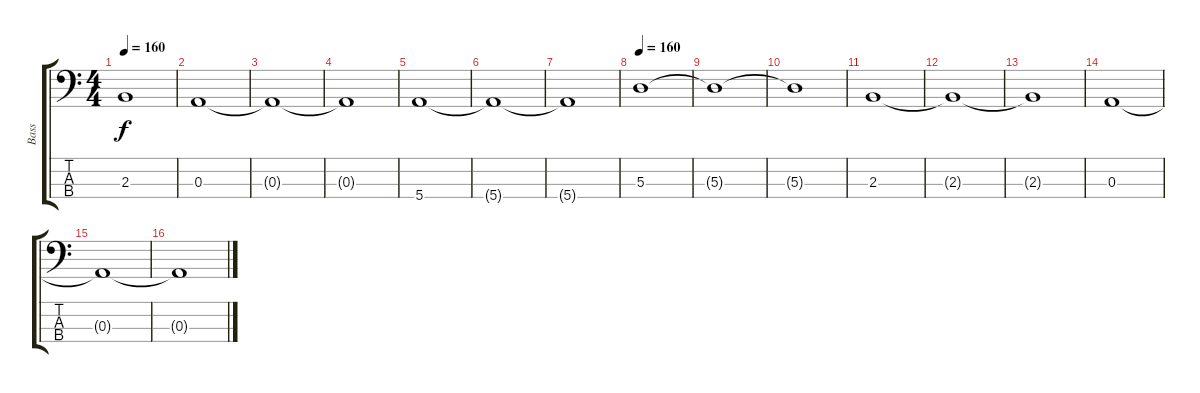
\track ("Bass" "Bass") {instrument electricbassfinger}
\staff {score tabs}
\tuning (G2 D2 A1 E1) {hide}
\ts (4 4)
\tempo 160
\clef f4
\ks c
2.3{t}.1{dy f} |
0.3.1 |
0.3{t}.1 |
0.3{t}.1 |
5.4.1 |
5.4{t}.1 |
5.4{t}.1 |
\tempo 160
5.3.1 |
5.3{t}.1 |
5.3{t}.1 |
2.3.1 |
2.3{t}.1 |
2.3{t}.1 |
0.3.1 |
0.3{t}.1 |
0.3{t}.1
